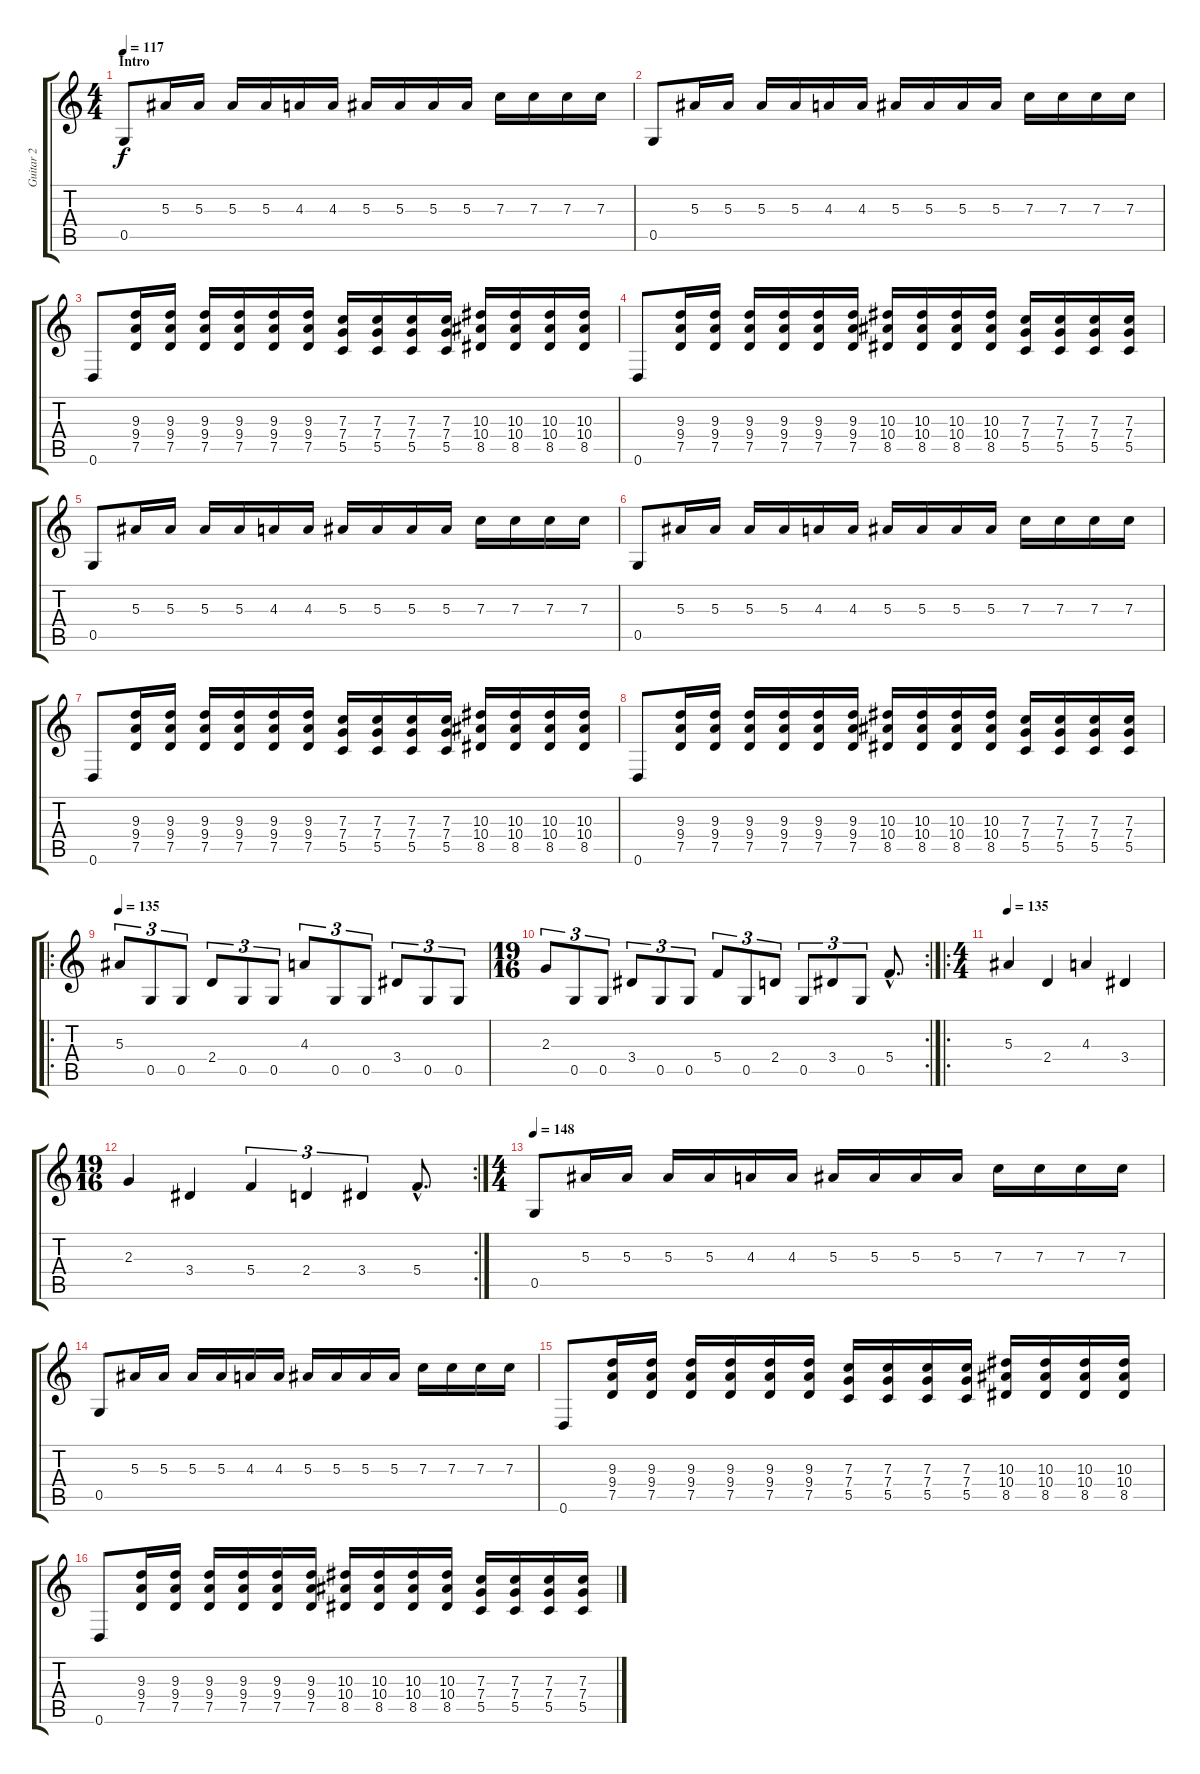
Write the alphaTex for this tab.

\track ("Guitar 2" "Guitar 2") {instrument distortionguitar}
\staff {score tabs}
\tuning (D4 A3 F3 C3 G2 D2) {hide}
\ts (4 4)
\section ("" "Intro")
\tempo 117
\tempo 148
\tempo 117
\clef g2
\ks c
0.5.8{dy f volume 16 balance 0 instrument distortionguitar} 5.3.16 5.3.16 5.3.16 5.3.16 4.3.16 4.3.16 5.3.16 5.3.16 5.3.16 5.3.16 7.3.16 7.3.16 7.3.16 7.3.16 |
0.5.8 5.3.16 5.3.16 5.3.16 5.3.16 4.3.16 4.3.16 5.3.16 5.3.16 5.3.16 5.3.16 7.3.16 7.3.16 7.3.16 7.3.16 |
0.6.8 (9.3 9.4 7.5).16 (9.3 9.4 7.5).16 (9.3 9.4 7.5).16 (9.3 9.4 7.5).16 (9.3 9.4 7.5).16 (9.3 9.4 7.5).16 (7.3 7.4 5.5).16 (7.3 7.4 5.5).16 (7.3 7.4 5.5).16 (7.3 7.4 5.5).16 (10.3 10.4 8.5).16 (10.3 10.4 8.5).16 (10.3 10.4 8.5).16 (10.3 10.4 8.5).16 |
0.6.8 (9.3 9.4 7.5).16 (9.3 9.4 7.5).16 (9.3 9.4 7.5).16 (9.3 9.4 7.5).16 (9.3 9.4 7.5).16 (9.3 9.4 7.5).16 (10.3 10.4 8.5).16 (10.3 10.4 8.5).16 (10.3 10.4 8.5).16 (10.3 10.4 8.5).16 (7.3 7.4 5.5).16 (7.3 7.4 5.5).16 (7.3 7.4 5.5).16 (7.3 7.4 5.5).16 |
0.5.8 5.3.16 5.3.16 5.3.16 5.3.16 4.3.16 4.3.16 5.3.16 5.3.16 5.3.16 5.3.16 7.3.16 7.3.16 7.3.16 7.3.16 |
0.5.8 5.3.16 5.3.16 5.3.16 5.3.16 4.3.16 4.3.16 5.3.16 5.3.16 5.3.16 5.3.16 7.3.16 7.3.16 7.3.16 7.3.16 |
0.6.8 (9.3 9.4 7.5).16 (9.3 9.4 7.5).16 (9.3 9.4 7.5).16 (9.3 9.4 7.5).16 (9.3 9.4 7.5).16 (9.3 9.4 7.5).16 (7.3 7.4 5.5).16 (7.3 7.4 5.5).16 (7.3 7.4 5.5).16 (7.3 7.4 5.5).16 (10.3 10.4 8.5).16 (10.3 10.4 8.5).16 (10.3 10.4 8.5).16 (10.3 10.4 8.5).16 |
0.6.8 (9.3 9.4 7.5).16 (9.3 9.4 7.5).16 (9.3 9.4 7.5).16 (9.3 9.4 7.5).16 (9.3 9.4 7.5).16 (9.3 9.4 7.5).16 (10.3 10.4 8.5).16 (10.3 10.4 8.5).16 (10.3 10.4 8.5).16 (10.3 10.4 8.5).16 (7.3 7.4 5.5).16 (7.3 7.4 5.5).16 (7.3 7.4 5.5).16 (7.3 7.4 5.5).16 |
\ro
\tempo 135
5.3.8{tu (3 2)} 0.5.8{tu (3 2)} 0.5.8{tu (3 2)} 2.4.8{tu (3 2)} 0.5.8{tu (3 2)} 0.5.8{tu (3 2)} 4.3.8{tu (3 2)} 0.5.8{tu (3 2)} 0.5.8{tu (3 2)} 3.4.8{tu (3 2)} 0.5.8{tu (3 2)} 0.5.8{tu (3 2)} |
\rc 2
\ts (19 16)
2.3.8{tu (3 2)} 0.5.8{tu (3 2)} 0.5.8{tu (3 2)} 3.4.8{tu (3 2)} 0.5.8{tu (3 2)} 0.5.8{tu (3 2)} 5.4.8{tu (3 2)} 0.5.8{tu (3 2)} 2.4.8{tu (3 2)} 0.5.8{tu (3 2)} 3.4.8{tu (3 2)} 0.5.8{tu (3 2)} 5.4{hac}.8{d} |
\ro
\ts (4 4)
\tempo 135
5.3.4 2.4.4 4.3.4 3.4.4 |
\rc 2
\ts (19 16)
2.3.4 3.4.4 5.4.4{tu (3 2)} 2.4.4{tu (3 2)} 3.4.4{tu (3 2)} 5.4{hac}.8{d} |
\ts (4 4)
\tempo 148
0.5.8 5.3.16 5.3.16 5.3.16 5.3.16 4.3.16 4.3.16 5.3.16 5.3.16 5.3.16 5.3.16 7.3.16 7.3.16 7.3.16 7.3.16 |
0.5.8 5.3.16 5.3.16 5.3.16 5.3.16 4.3.16 4.3.16 5.3.16 5.3.16 5.3.16 5.3.16 7.3.16 7.3.16 7.3.16 7.3.16 |
0.6.8 (9.3 9.4 7.5).16 (9.3 9.4 7.5).16 (9.3 9.4 7.5).16 (9.3 9.4 7.5).16 (9.3 9.4 7.5).16 (9.3 9.4 7.5).16 (7.3 7.4 5.5).16 (7.3 7.4 5.5).16 (7.3 7.4 5.5).16 (7.3 7.4 5.5).16 (10.3 10.4 8.5).16 (10.3 10.4 8.5).16 (10.3 10.4 8.5).16 (10.3 10.4 8.5).16 |
0.6.8 (9.3 9.4 7.5).16 (9.3 9.4 7.5).16 (9.3 9.4 7.5).16 (9.3 9.4 7.5).16 (9.3 9.4 7.5).16 (9.3 9.4 7.5).16 (10.3 10.4 8.5).16 (10.3 10.4 8.5).16 (10.3 10.4 8.5).16 (10.3 10.4 8.5).16 (7.3 7.4 5.5).16 (7.3 7.4 5.5).16 (7.3 7.4 5.5).16 (7.3 7.4 5.5).16
